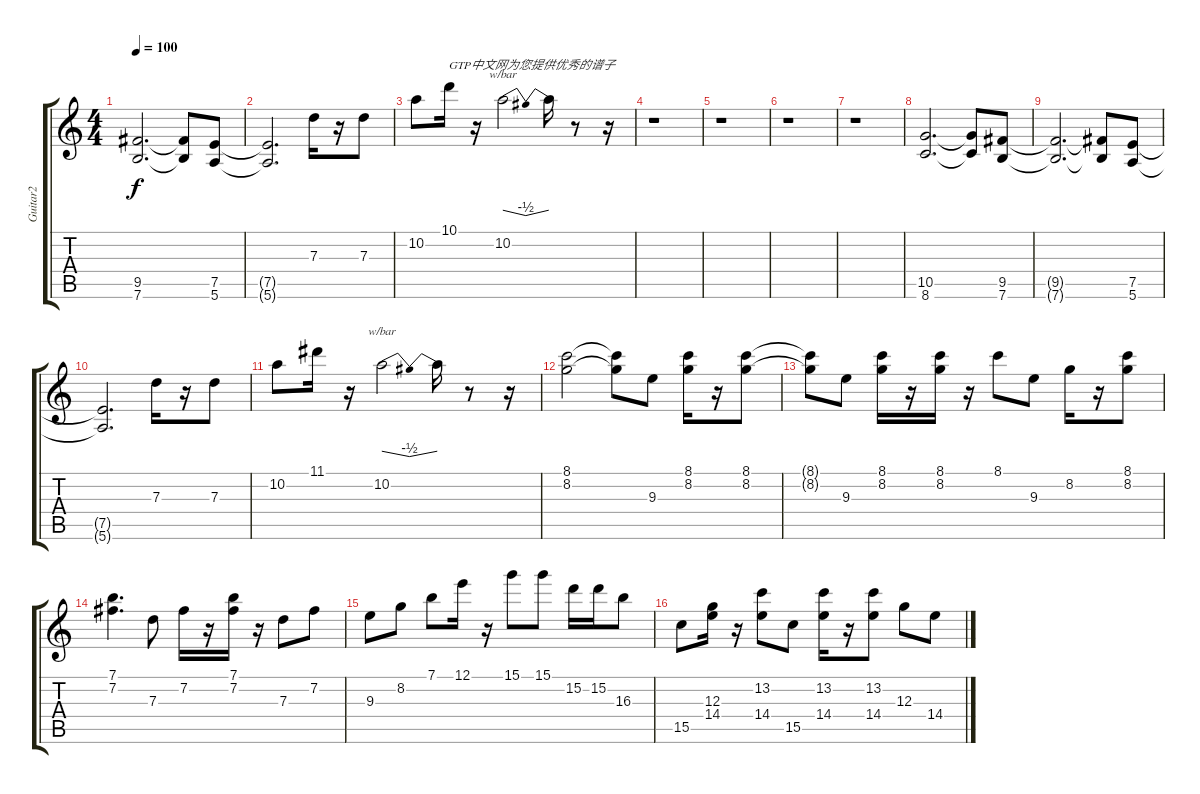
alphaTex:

\track ("Guitar2" "Guitar2") {instrument distortionguitar}
\staff {score tabs}
\tuning (E4 B3 G3 D3 A2 E2) {hide}
\ts (4 4)
\tempo 100
\clef g2
\ks c
(9.5{t} 7.6{t}).2{d dy f} (9.5{t} 7.6{t}).8 (7.5 5.6).8 |
(7.5{t} 5.6{t}).2{d} 7.3.16 r.16 7.3.8 |
10.2.8 10.1.16{txt "GTP中文网为您提供优秀的谱子"} r.16 10.2.2{tbe (dip default 0 0 30 -2 60 0)} 10.2{t}.16 r.8 r.16 |
r.1 |
r.1 |
r.1 |
r.1 |
(10.5 8.6).2{d} (10.5{t} 8.6{t}).8 (9.5 7.6).8 |
(9.5{t} 7.6{t}).2{d} (9.5{t} 7.6{t}).8 (7.5 5.6).8 |
(7.5{t} 5.6{t}).2{d} 7.3.16 r.16 7.3.8 |
10.2.8 11.1.16 r.16 10.2.2{tbe (dip default 0 0 30 -2 60 0)} 10.2{t}.16 r.8 r.16 |
(8.1 8.2).2 (8.1{t} 8.2{t}).8 9.3.8 (8.1 8.2).16 r.16 (8.1 8.2).8 |
(8.1{t} 8.2{t}).8 9.3.8 (8.1 8.2).16 r.16 (8.1 8.2).16 r.16 8.1.8 9.3.8 8.2.16 r.16 (8.1 8.2).8 |
(7.1 7.2).4{d} 7.3.8 7.2.16 r.16 (7.1 7.2).16 r.16 7.3.8 7.2.8 |
9.3.8 8.2.8 7.1.8 12.1.16 r.16 15.1.8 15.1.8 15.2.16 15.2.16 16.3.8 |
15.5.8 (12.3 14.4).16 r.16 (13.2 14.4).8 15.5.8 (13.2 14.4).16 r.16 (13.2 14.4).8 12.3.8 14.4.8
